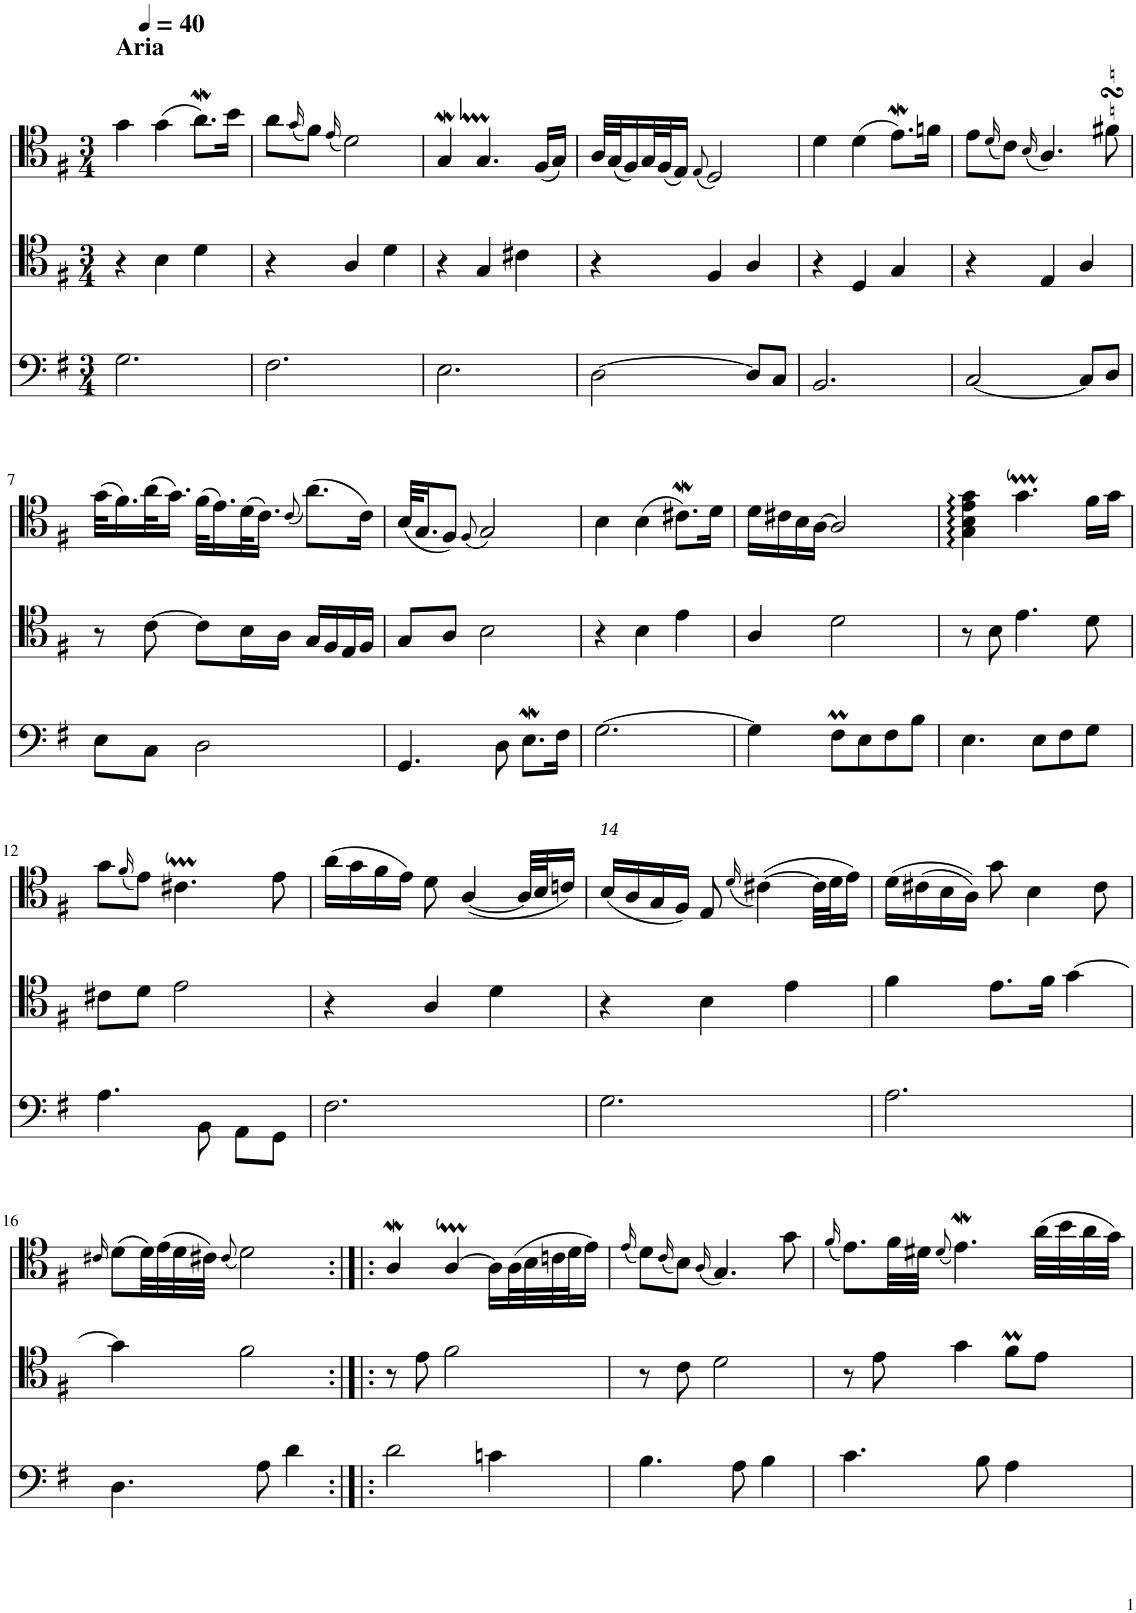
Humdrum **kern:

**kern	**kern	**kern
*part3	*part2	*part1
*staff3	*staff2	*staff1
*I"Cello	*I"Cello	*I"Cello
*clefF4	*clefC4	*clefC4
*k[f#]	*k[f#]	*k[f#]
*M3/4	*M3/4	*M3/4
*MM40	*MM40	*MM40
=1	=1	=1
!	!	!LO:TX:a:B:t=Aria
2.G\	4r	4g\
.	4B\	(4g\
.	4d\	8.aW\L)
.	.	16b\Jk
=2	=2	=2
2.F#\	4r	8a\L
.	.	(16qg/
.	.	8f#\J)
.	.	(16qe/
.	4A/	2d\)
.	4d\	.
=3	=3	=3
2.E\	4r	4Gw/
.	4G/	4.GM/
.	4c#X\	.
.	.	(16F#/LL
.	.	16G/JJ)
=4	=4	=4
[2D\	4r	32A/LLL
.	.	(32G/J
.	.	16F#/)
.	.	32G/L
.	.	(32F#/J
.	.	16E/JJ)
.	.	(8qE/
.	4F#/	2D/)
8D/L]	4A/	.
8C/J	.	.
=5	=5	=5
2.BB/	4r	4d\
.	4D/	(4d\
.	4G/	8.eW\L)
.	.	16fn\Jk
=6	=6	=6
[2C/	4r	8e\L
.	.	(16qd/
.	.	8c\J)
.	.	(16qB/
.	4E/	4.A/)
8C/L]	4A/	.
8D/J	.	8f#XsSsS\
!!LO:LB:g=z
=7	=7	=7
8E\L	8r	(32g\KLL
.	.	16.f#\)
8C\J	[8c\	(32a\K
.	.	16.g\JJ)
2D\	8c\L]	(32f#\KLL
.	.	16.e\)
.	16B\L	(32d\K
.	.	16.c\JJ)
.	16A\JJ	.
.	.	(8qc/
.	16G/LL	(8.a\L)
.	16F#/	.
.	16E/	.
.	16F#/JJ	16c\Jk)
=8	=8	=8
4.GG/	8G/L	(32B/KLL
.	.	16.G/J
.	8A/J	8F#/J)
.	.	(8qF#/
.	2B\	2G/)
8D\	.	.
8.EW\L	.	.
16F#\Jk	.	.
=9	=9	=9
[2.G\	4r	4B\
.	4B\	(4B\
.	4e\	8.c#XW\L)
.	.	16d\Jk
=10	=10	=10
4G\]	4A/	16d\LL
.	.	16c#X\
.	.	16B\
.	.	[16A\JJ
8F#m\L	2d\	2A/]
8E\	.	.
8F#\	.	.
8B\J	.	.
=11	=11	=11
4.E\	8r	4G\: 4B\: 4e\: 4g\:
.	8B\	.
.	4.e\	4.gM\
8E\L	.	.
8F#\	.	.
8G\J	8d\	16f#\LL
.	.	16g\JJ
!!LO:LB:g=z
=12	=12	=12
4.A\	8c#X\L	8g\L
.	.	(16qf#/
.	8d\J	8e\J)
.	2e\	4.c#Xm\
8BB\	.	.
8AA\L	.	.
8GG\J	.	8e\
=13	=13	=13
2.F#\	4r	(16a\LL
.	.	16g\
.	.	16f#\
.	.	16e\JJ)
.	4A/	8d\
.	.	([4A/
.	4d\	.
.	.	32A/LLL]
.	.	32B/J
.	.	16cn/JJ)
=14	=14	=14
!	!	!LO:TX:a:i:t=14
2.G\	4r	(16B/LL
.	.	16A/
.	.	16G/
.	.	16F#/JJ)
.	4B\	8E/
.	.	(16qd/
.	.	([4c#X\)
.	4e\	.
.	.	32c#\LLL]
.	.	32d\J
.	.	16e\JJ)
=15	=15	=15
2.A\	4f#\	(16d\LL
.	.	(16c#X\
.	.	16B\
.	.	16A\JJ))
.	8.e\L	8g\
.	.	4B\
.	16f#\Jk	.
.	[4g\	.
.	.	8c#\
!!LO:LB:g=z
=16	=16	=16
.	.	16qc#X/
4.D\	4g\]	(8d\L
.	.	32d\LL)
.	.	(32e\
.	.	32d\
.	.	32c#X\JJJ)
.	.	(8qc#/
.	2f#\	2d\)
8A\	.	.
4d\	.	.
=17:|!|:	=17:|!|:	=17:|!|:
2d\	8r	4AW/
.	8e\	.
.	2f#\	[4AM/
4cn\	.	16A\LL]
.	.	(32A\L
.	.	32B\
.	.	32cn\
.	.	32d\J
.	.	16e\JJ)
=18	=18	=18
.	.	(16qe/
4.B\	8r	8d\L)
.	.	(16qc/
.	8c\	8B\J)
.	.	(16qA/
.	2d\	4.G/)
8A\	.	.
4B\	.	.
.	.	8g\
=19	=19	=19
.	.	(16qf#/
4.c\	8r	8.e\L)
.	8e\	.
.	.	32f#\LL
.	.	32d#X\JJJ
.	.	(8qd#/
.	4g\	4.eW\)
8B\	.	.
4A\	8f#m\L	.
.	8e\J	(32a\LLL
.	.	32b\
.	.	32a\
.	.	32g\JJJ)
=	=	=
*-	*-	*-
